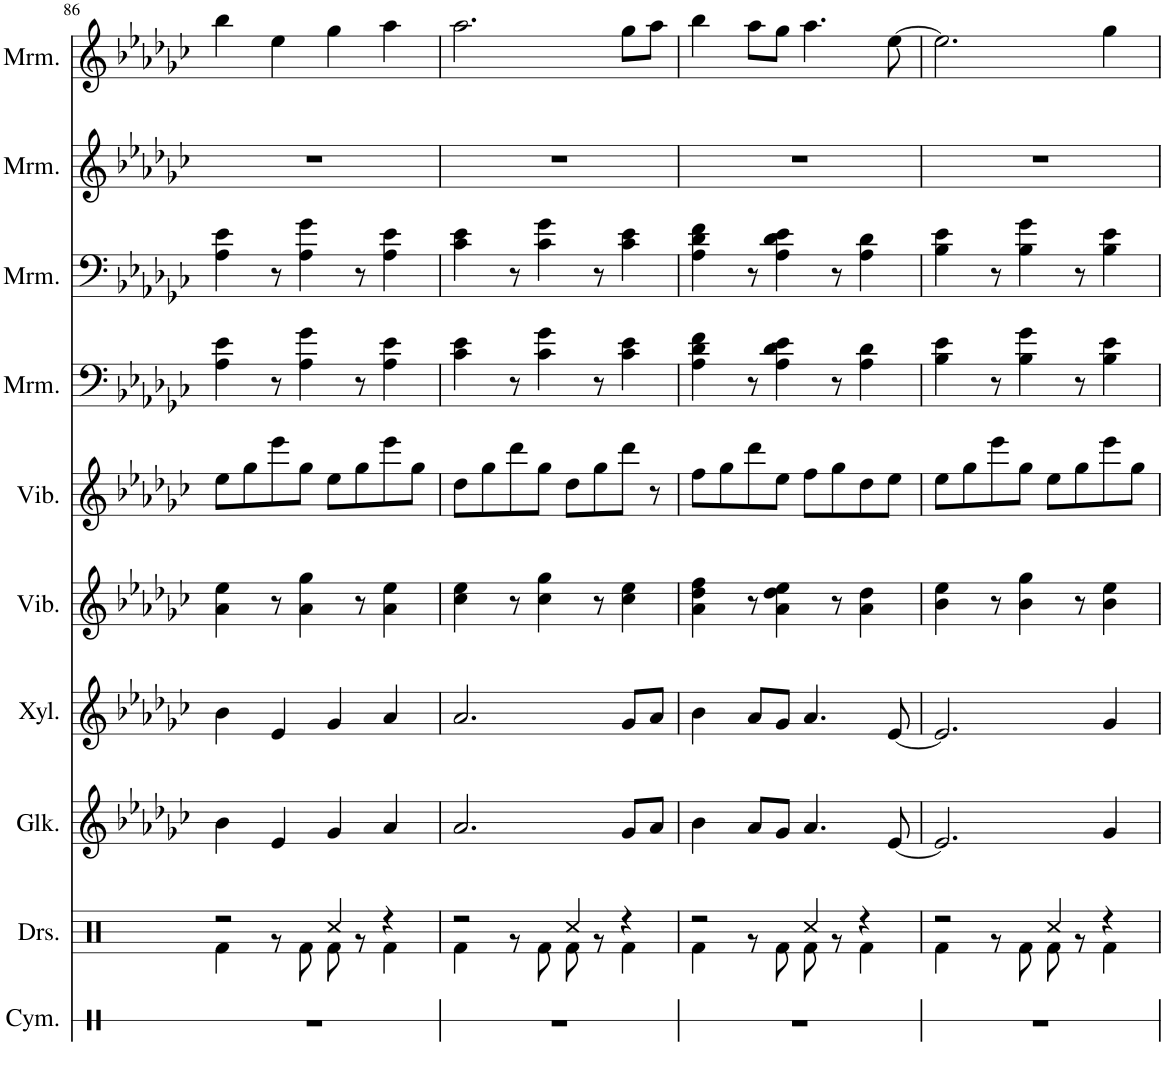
**kern	**kern	**kern	**kern	**kern	**kern	**kern	**kern	**kern	**kern
*part10	*part9	*part8	*part7	*part6	*part5	*part4	*part3	*part2	*part1
*staff10	*staff9	*staff8	*staff7	*staff6	*staff5	*staff4	*staff3	*staff2	*staff1
*I"Cymbal	*I"Drumset	*I"Glockenspiel	*I"Xylophone	*I"Vibraphone	*I"Vibraphone	*I"Marimba	*I"Marimba	*I"Marimba	*I"Marimba
*I'Cym.	*I'Drs.	*I'Glk.	*I'Xyl.	*I'Vib.	*I'Vib.	*I'Mrm.	*I'Mrm.	*I'Mrm.	*I'Mrm.
!!LO:PB:g=z
*clefX	*clefX	*clefG2	*clefG2	*clefG2	*clefG2	*clefF4	*clefF4	*clefG2	*clefG2
*	*	*Trd-14c-24	*Trd-7c-12	*	*	*	*	*	*
*k[]	*k[]	*k[b-e-a-d-g-c-]	*k[b-e-a-d-g-c-]	*k[b-e-a-d-g-c-]	*k[b-e-a-d-g-c-]	*k[b-e-a-d-g-c-]	*k[b-e-a-d-g-c-]	*k[b-e-a-d-g-c-]	*k[b-e-a-d-g-c-]
*M4/4	*M4/4	*M4/4	*M4/4	*M4/4	*M4/4	*M4/4	*M4/4	*M4/4	*M4/4
=86	=86	=86	=86	=86	=86	=86	=86	=86	=86
*	*^	*	*	*	*	*	*	*	*
1r	2r	4Rf\	4b-\	4b-\	4a-\ 4ee-\	8ee-\L	4A-\ 4e-\	4A-\ 4e-\	1r	4bb-\
.	.	.	.	.	.	8gg-\	.	.	.	.
.	.	8r	4e-/	4e-/	8r	8eee-\	8r	8r	.	4ee-\
.	.	8Rf\	.	.	4a-\ 4gg-\	8gg-\J	4A-\ 4g-\	4A-\ 4g-\	.	.
.	4Rcc/	8Rf\	4g-/	4g-/	.	8ee-\L	.	.	.	4gg-\
.	.	8r	.	.	8r	8gg-\	8r	8r	.	.
.	4r	4Rf\	4a-/	4a-/	4a-\ 4ee-\	8eee-\	4A-\ 4e-\	4A-\ 4e-\	.	4aa-\
.	.	.	.	.	.	8gg-\J	.	.	.	.
=87	=87	=87	=87	=87	=87	=87	=87	=87	=87	=87
1r	2r	4Rf\	2.a-/	2.a-/	4cc-\ 4ee-\	8dd-\L	4c-\ 4e-\	4c-\ 4e-\	1r	2.aa-\
.	.	.	.	.	.	8gg-\	.	.	.	.
.	.	8r	.	.	8r	8ddd-\	8r	8r	.	.
.	.	8Rf\	.	.	4cc-\ 4gg-\	8gg-\J	4c-\ 4g-\	4c-\ 4g-\	.	.
.	4Rcc/	8Rf\	.	.	.	8dd-\L	.	.	.	.
.	.	8r	.	.	8r	8gg-\	8r	8r	.	.
.	4r	4Rf\	8g-/L	8g-/L	4cc-\ 4ee-\	8ddd-\J	4c-\ 4e-\	4c-\ 4e-\	.	8gg-\L
.	.	.	8a-/J	8a-/J	.	8r	.	.	.	8aa-\J
=88	=88	=88	=88	=88	=88	=88	=88	=88	=88	=88
1r	2r	4Rf\	4b-\	4b-\	4a-\ 4dd-\ 4ff\	8ff\L	4A-\ 4d-\ 4f\	4A-\ 4d-\ 4f\	1r	4bb-\
.	.	.	.	.	.	8gg-\	.	.	.	.
.	.	8r	8a-/L	8a-/L	8r	8ddd-\	8r	8r	.	8aa-\L
.	.	8Rf\	8g-/J	8g-/J	4a-\ 4dd-\ 4ee-\	8ee-\J	4A-\ 4d-\ 4e-\	4A-\ 4d-\ 4e-\	.	8gg-\J
.	4Rcc/	8Rf\	4.a-/	4.a-/	.	8ff\L	.	.	.	4.aa-\
.	.	8r	.	.	8r	8gg-\	8r	8r	.	.
.	4r	4Rf\	.	.	4a-\ 4dd-\	8dd-\	4A-\ 4d-\	4A-\ 4d-\	.	.
.	.	.	[8e-/	[8e-/	.	8ee-\J	.	.	.	[8ee-\
=89	=89	=89	=89	=89	=89	=89	=89	=89	=89	=89
1r	2r	4Rf\	2.e-/]	2.e-/]	4b-\ 4ee-\	8ee-\L	4B-\ 4e-\	4B-\ 4e-\	1r	2.ee-\]
.	.	.	.	.	.	8gg-\	.	.	.	.
.	.	8r	.	.	8r	8eee-\	8r	8r	.	.
.	.	8Rf\	.	.	4b-\ 4gg-\	8gg-\J	4B-\ 4g-\	4B-\ 4g-\	.	.
.	4Rcc/	8Rf\	.	.	.	8ee-\L	.	.	.	.
.	.	8r	.	.	8r	8gg-\	8r	8r	.	.
.	4r	4Rf\	4g-/	4g-/	4b-\ 4ee-\	8eee-\	4B-\ 4e-\	4B-\ 4e-\	.	4gg-\
.	.	.	.	.	.	8gg-\J	.	.	.	.
*	*v	*v	*	*	*	*	*	*	*	*
=	=	=	=	=	=	=	=	=	=
*-	*-	*-	*-	*-	*-	*-	*-	*-	*-
